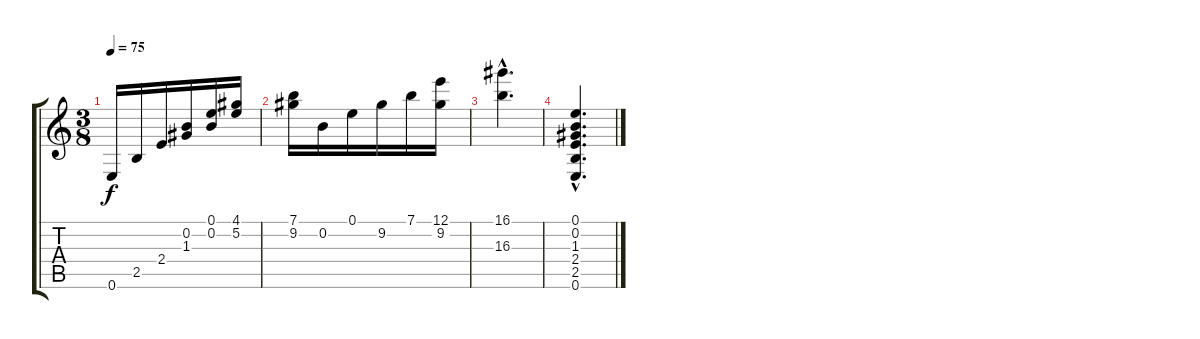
\track "" {instrument acousticguitarnylon}
\staff {score tabs}
\tuning (E4 B3 G3 D3 A2 E2) {hide}
\ts (3 8)
\tempo 75
\clef g2
\ks c
0.6.16{dy f} 2.5.16 2.4.16 (0.2 1.3).16 (0.1 0.2).16 (4.1 5.2).16 |
(7.1 9.2).16 0.2.16 0.1.16 9.2.16 7.1.16 (12.1 9.2).16 |
(16.1{hac} 16.3{hac}).4{d} |
(0.1{hac} 0.2{hac} 1.3{hac} 2.4{hac} 2.5{hac} 0.6{hac}).4{d}
